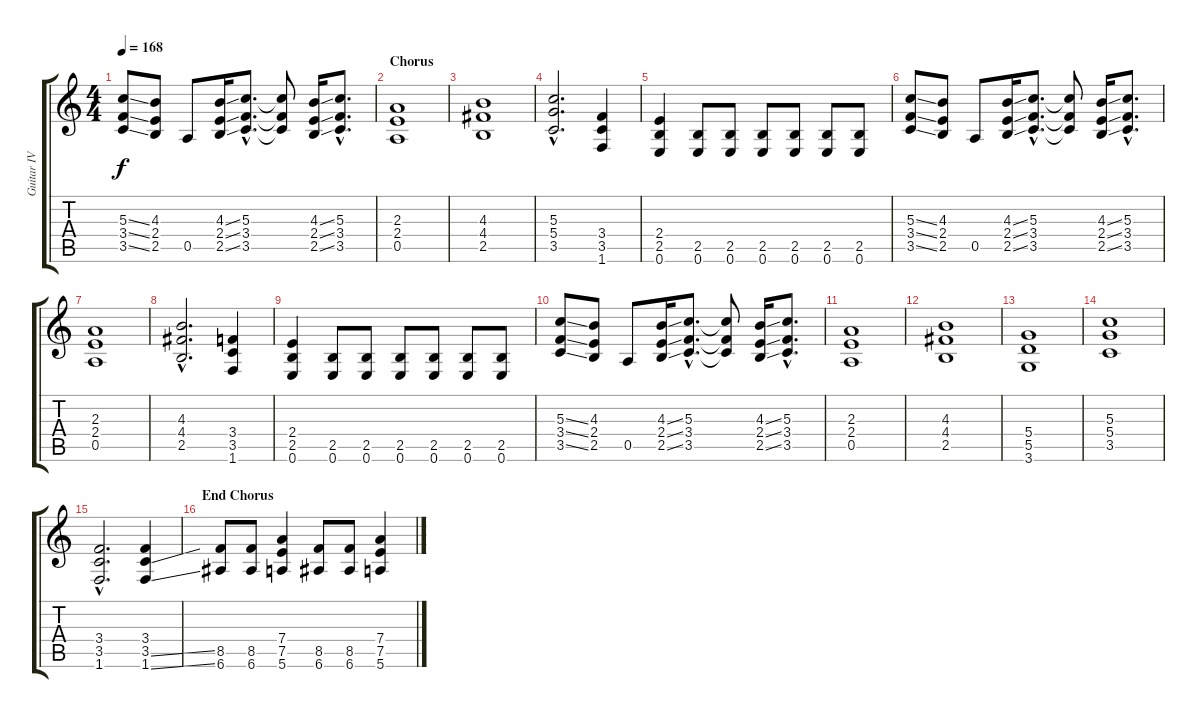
\track ("Guitar IV" "Guitar IV") {instrument distortionguitar}
\staff {score tabs}
\tuning (E4 B3 G3 D3 A2 E2) {hide}
\ts (4 4)
\tempo 168
\clef g2
\ks c
(5.3{ss} 3.4{ss} 3.5{ss}).8{dy f} (4.3 2.4 2.5).8 0.5.8 (4.3{ss} 2.4{ss} 2.5{ss}).16 (5.3{hac} 3.4{hac} 3.5{hac}).8{d} (5.3{t} 3.4{t} 3.5{t}).8 (4.3{ss} 2.4{ss} 2.5{ss}).16 (5.3{hac} 3.4{hac} 3.5{hac}).8{d} |
\section ("" "Chorus")
(2.3 2.4 0.5).1 |
(4.3 4.4 2.5).1 |
(5.3{hac} 5.4{hac} 3.5{hac}).2{d} (3.4 3.5 1.6).4 |
(2.4 2.5 0.6).4 (2.5 0.6).8 (2.5 0.6).8 (2.5 0.6).8 (2.5 0.6).8 (2.5 0.6).8 (2.5 0.6).8 |
(5.3{ss} 3.4{ss} 3.5{ss}).8 (4.3 2.4 2.5).8 0.5.8 (4.3{ss} 2.4{ss} 2.5{ss}).16 (5.3{hac} 3.4{hac} 3.5{hac}).8{d} (5.3{t} 3.4{t} 3.5{t}).8 (4.3{ss} 2.4{ss} 2.5{ss}).16 (5.3{hac} 3.4{hac} 3.5{hac}).8{d} |
(2.3 2.4 0.5).1 |
(4.3{hac} 4.4{hac} 2.5{hac}).2{d} (3.4 3.5 1.6).4 |
(2.4 2.5 0.6).4 (2.5 0.6).8 (2.5 0.6).8 (2.5 0.6).8 (2.5 0.6).8 (2.5 0.6).8 (2.5 0.6).8 |
(5.3{ss} 3.4{ss} 3.5{ss}).8 (4.3 2.4 2.5).8 0.5.8 (4.3{ss} 2.4{ss} 2.5{ss}).16 (5.3{hac} 3.4{hac} 3.5{hac}).8{d} (5.3{t} 3.4{t} 3.5{t}).8 (4.3{ss} 2.4{ss} 2.5{ss}).16 (5.3{hac} 3.4{hac} 3.5{hac}).8{d} |
(2.3 2.4 0.5).1 |
(4.3 4.4 2.5).1 |
(5.4 5.5 3.6).1 |
(5.3 5.4 3.5).1 |
(3.4{hac} 3.5{hac} 1.6{hac}).2{d} (3.4 3.5{ss} 1.6{ss}).4 |
\section ("" "End Chorus")
(8.5 6.6).8 (8.5 6.6).8 (7.4 7.5 5.6).4 (8.5 6.6).8 (8.5 6.6).8 (7.4 7.5 5.6).4
